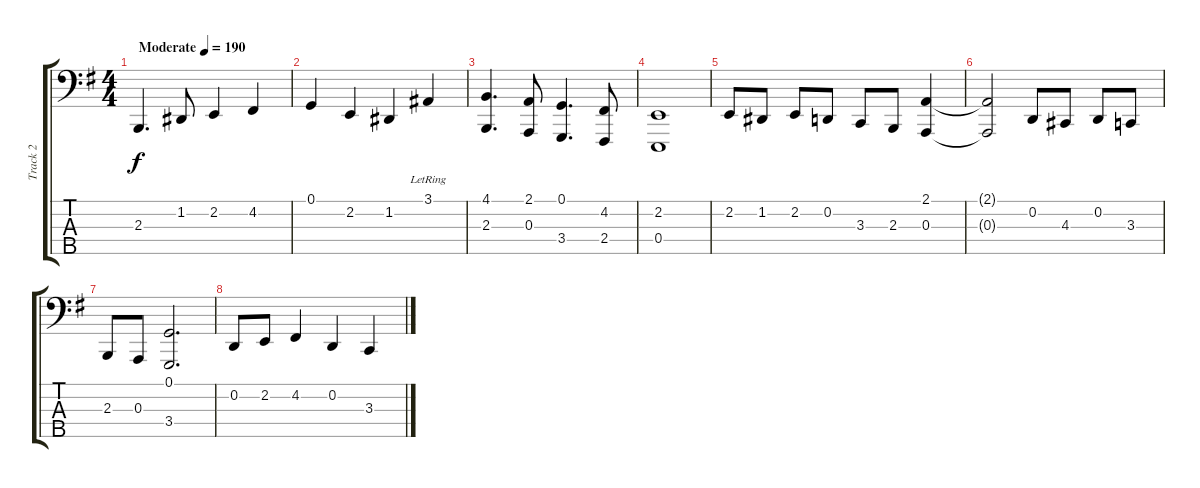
\track ("Track 2" "Track 2") {instrument acousticgrandpiano}
\staff {score tabs}
\tuning (G2 D2 A1 E1 B0) {hide}
\ts (4 4)
\tempo (190 "Moderate")
\clef f4
\ks g
2.3.4{d dy f instrument acousticgrandpiano} 1.2.8 2.2.4 4.2.4 |
0.1.4 2.2.4 1.2.4 3.1{lr}.4 |
(4.1 2.3).4{d} (2.1 0.3).8 (0.1 3.4).4{d} (4.2 2.4).8 |
(2.2 0.4).1 |
2.2.8 1.2.8 2.2.8 0.2.8 3.3.8 2.3.8 (2.1 0.3).4 |
(2.1{t} 0.3{t}).2 0.2.8 4.3.8 0.2.8 3.3.8 |
2.3.8 0.3.8 (0.1 3.4).2{d} |
0.2.8 2.2.8 4.2.4 0.2.4 3.3.4
